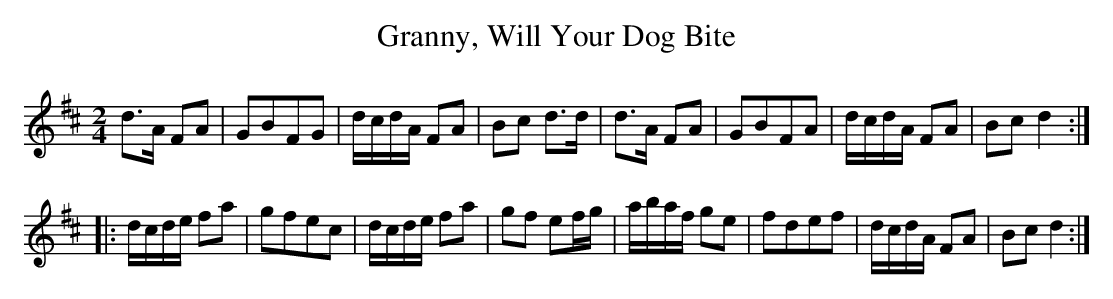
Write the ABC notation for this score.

X:1
T:Granny, Will Your Dog Bite
M:2/4
L:1/8
K:D
d>A FA|GBFG|d/c/d/A/ FA|Bc d>d|d>A FA|GBFA|d/c/d/A/ FA|Bc d2::
d/c/d/e/ fa|gfec|d/c/d/e/ fa|gf ef/g/|a/b/a/f/ ge|fdef|d/c/d/A/ FA|Bc d2:|
